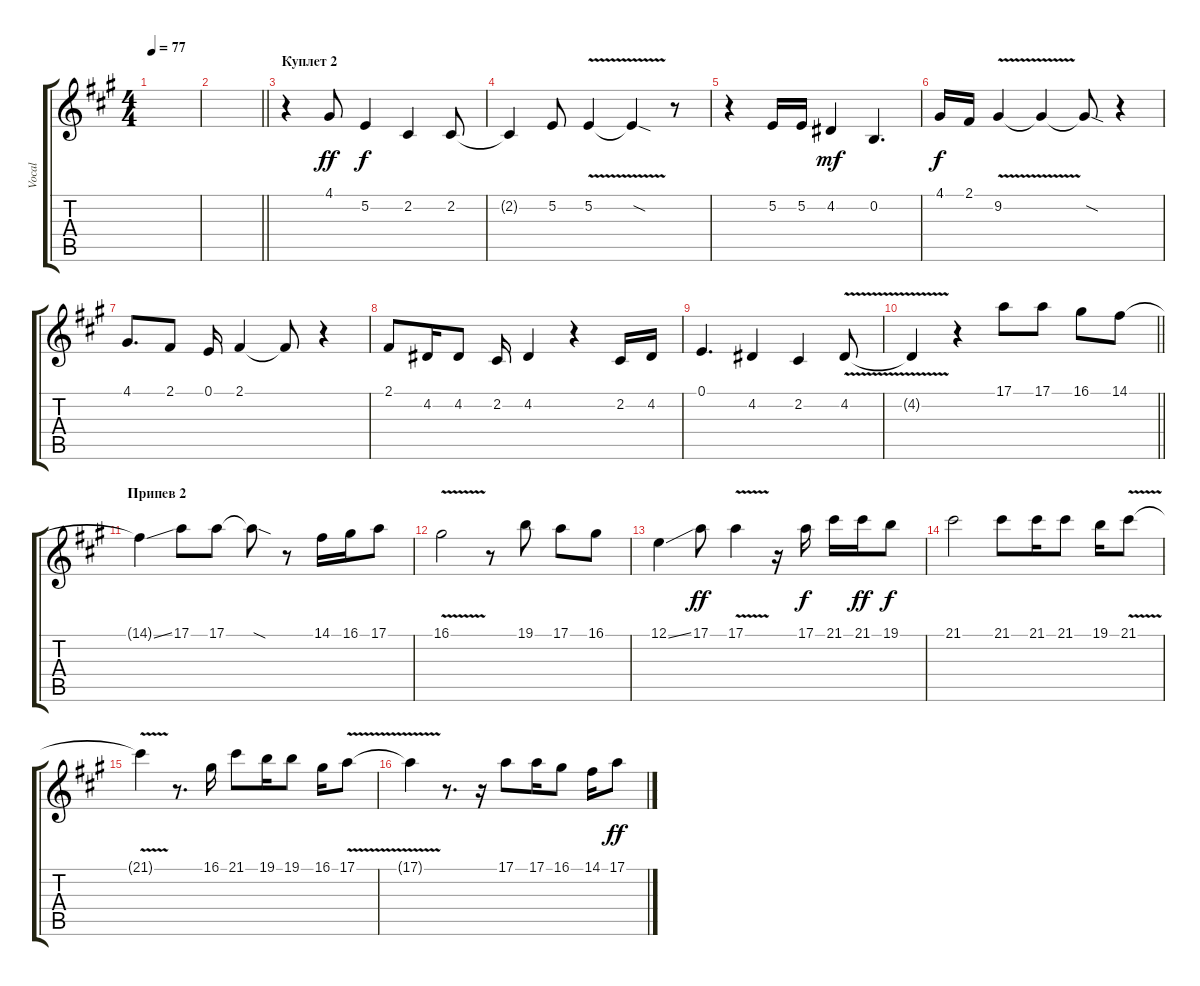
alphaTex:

\track ("Vocal" "Vocal") {instrument baritonesax}
\staff {score tabs}
\tuning (E4 B3 G3 D3 A2 E2) {hide}
\ts (4 4)
\tempo 77
\clef g2
\ks f#minor
|
\barLineRight lightlight
|
\section ("" "Куплет 2")
r.4 4.1.8{dy ff} 5.2.4{dy f} 2.2.4 2.2.8 |
2.2{t}.4 5.2.8 5.2{v}.4 5.2{sod t}.4 r.8 |
r.4 5.2.16 5.2.16 4.2.4{dy mf} 0.2.4{d} |
4.1.16{dy f} 2.1.16 9.2{v}.4 9.2{t}.4 9.2{sod t}.8 r.4 |
4.1.8{d} 2.1.8 0.1.16 2.1.4 2.1{t}.8 r.4 |
2.1.8 4.2.16 4.2.8 2.2.16 4.2.4 r.4 2.2.16 4.2.16 |
0.1.4{d} 4.2.4 2.2.4 4.2{v}.8 |
\barLineRight lightlight
4.2{t}.4 r.4 17.1.8{instrument baritonesax} 17.1.8 16.1.8 14.1.8 |
\section ("" "Припев 2")
14.1{ss t}.4 17.1.8 17.1.8 17.1{sod t}.8 r.8 14.1.16 16.1.16 17.1.8 |
16.1{v}.2 r.8 19.1.8 17.1.8 16.1.8 |
12.1{ss}.4 17.1.8{dy ff} 17.1{v}.4 r.16 17.1.16{dy f} 21.1.16 21.1.16{dy ff} 19.1.8{dy f} |
21.1.2 21.1.8 21.1.16 21.1.8 19.1.16 21.1{v}.8 |
21.1{t}.4 r.8{d} 16.1.16 21.1.8 19.1.16 19.1.8 16.1.16 17.1{v}.8 |
17.1{t}.4 r.8{d} r.16 17.1.8 17.1.16 16.1.8 14.1.16 17.1.8{dy ff}
